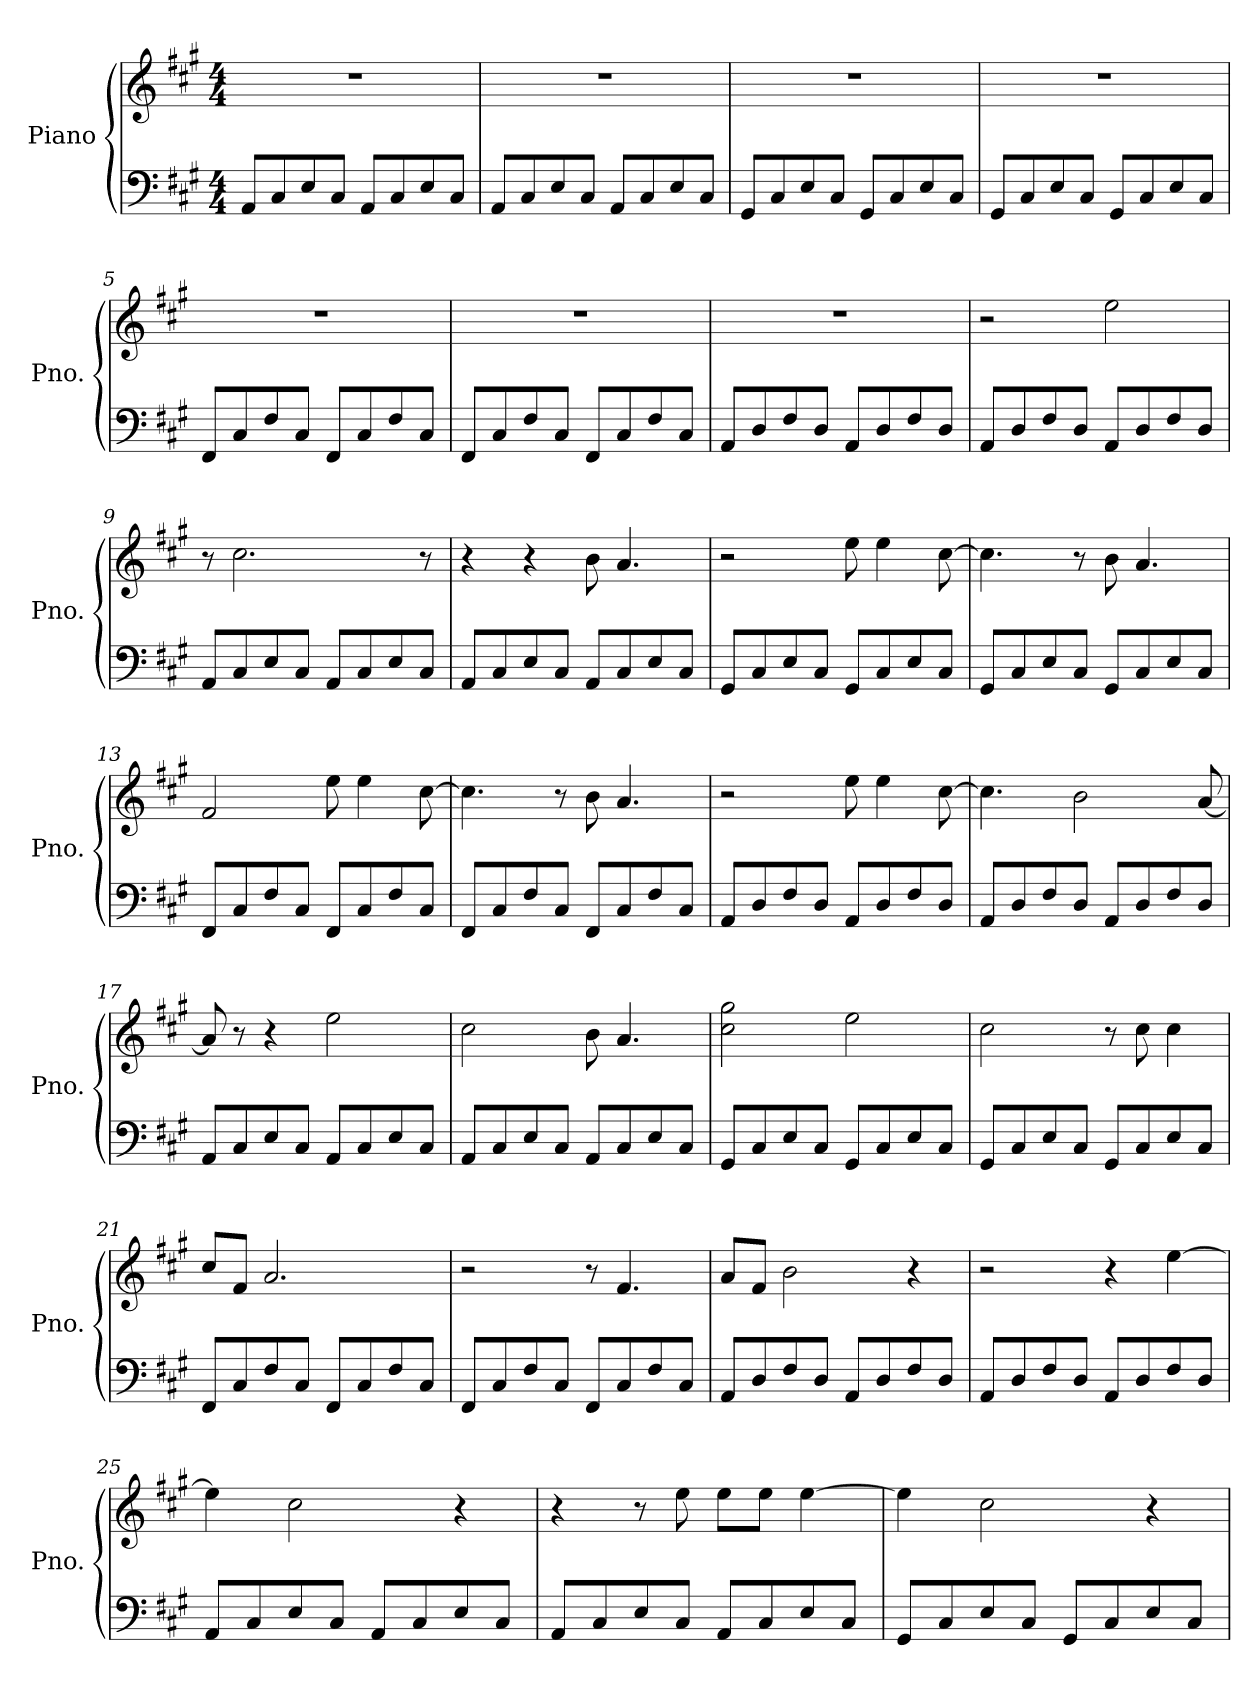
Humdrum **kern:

**kern	**kern
*part1	*part1
*staff2	*staff1
*I"Piano	*
*I'Pno.	*
*clefF4	*clefG2
*k[f#c#g#]	*k[f#c#g#]
*M4/4	*M4/4
*MM140	*MM140
=1	=1
8AA/L	1r
8C#/	.
8E/	.
8C#/J	.
8AA/L	.
8C#/	.
8E/	.
8C#/J	.
=2	=2
8AA/L	1r
8C#/	.
8E/	.
8C#/J	.
8AA/L	.
8C#/	.
8E/	.
8C#/J	.
=3	=3
8GG#/L	1r
8C#/	.
8E/	.
8C#/J	.
8GG#/L	.
8C#/	.
8E/	.
8C#/J	.
=4	=4
8GG#/L	1r
8C#/	.
8E/	.
8C#/J	.
8GG#/L	.
8C#/	.
8E/	.
8C#/J	.
=5	=5
8FF#/L	1r
8C#/	.
8F#/	.
8C#/J	.
8FF#/L	.
8C#/	.
8F#/	.
8C#/J	.
!!LO:LB:g=z
=6	=6
8FF#/L	1r
8C#/	.
8F#/	.
8C#/J	.
8FF#/L	.
8C#/	.
8F#/	.
8C#/J	.
=7	=7
8AA/L	1r
8D/	.
8F#/	.
8D/J	.
8AA/L	.
8D/	.
8F#/	.
8D/J	.
=8	=8
8AA/L	2r
8D/	.
8F#/	.
8D/J	.
8AA/L	2ee\
8D/	.
8F#/	.
8D/J	.
=9	=9
8AA/L	8r
8C#/	2.cc#\
8E/	.
8C#/J	.
8AA/L	.
8C#/	.
8E/	.
8C#/J	8r
=10	=10
8AA/L	4r
8C#/	.
8E/	4r
8C#/J	.
8AA/L	8b\
8C#/	4.a/
8E/	.
8C#/J	.
=11	=11
8GG#/L	2r
8C#/	.
8E/	.
8C#/J	.
8GG#/L	8ee\
8C#/	4ee\
8E/	.
8C#/J	[8cc#\
!!LO:LB:g=z
=12	=12
8GG#/L	4.cc#\]
8C#/	.
8E/	.
8C#/J	8r
8GG#/L	8b\
8C#/	4.a/
8E/	.
8C#/J	.
=13	=13
8FF#/L	2f#/
8C#/	.
8F#/	.
8C#/J	.
8FF#/L	8ee\
8C#/	4ee\
8F#/	.
8C#/J	[8cc#\
=14	=14
8FF#/L	4.cc#\]
8C#/	.
8F#/	.
8C#/J	8r
8FF#/L	8b\
8C#/	4.a/
8F#/	.
8C#/J	.
=15	=15
8AA/L	2r
8D/	.
8F#/	.
8D/J	.
8AA/L	8ee\
8D/	4ee\
8F#/	.
8D/J	[8cc#\
=16	=16
8AA/L	4.cc#\]
8D/	.
8F#/	.
8D/J	2b\
8AA/L	.
8D/	.
8F#/	.
8D/J	[8a/
!!LO:LB:g=z
=17	=17
8AA/L	8a/]
8C#/	8r
8E/	4r
8C#/J	.
8AA/L	2ee\
8C#/	.
8E/	.
8C#/J	.
=18	=18
8AA/L	2cc#\
8C#/	.
8E/	.
8C#/J	.
8AA/L	8b\
8C#/	4.a/
8E/	.
8C#/J	.
=19	=19
8GG#/L	2cc#\ 2gg#\
8C#/	.
8E/	.
8C#/J	.
8GG#/L	2ee\
8C#/	.
8E/	.
8C#/J	.
=20	=20
8GG#/L	2cc#\
8C#/	.
8E/	.
8C#/J	.
8GG#/L	8r
8C#/	8cc#\
8E/	4cc#\
8C#/J	.
=21	=21
8FF#/L	8cc#/L
8C#/	8f#/J
8F#/	2.a/
8C#/J	.
8FF#/L	.
8C#/	.
8F#/	.
8C#/J	.
!!LO:LB:g=z
=22	=22
8FF#/L	2r
8C#/	.
8F#/	.
8C#/J	.
8FF#/L	8r
8C#/	4.f#/
8F#/	.
8C#/J	.
=23	=23
8AA/L	8a/L
8D/	8f#/J
8F#/	2b\
8D/J	.
8AA/L	.
8D/	.
8F#/	4r
8D/J	.
=24	=24
8AA/L	2r
8D/	.
8F#/	.
8D/J	.
8AA/L	4r
8D/	.
8F#/	[4ee\
8D/J	.
=25	=25
8AA/L	4ee\]
8C#/	.
8E/	2cc#\
8C#/J	.
8AA/L	.
8C#/	.
8E/	4r
8C#/J	.
=26	=26
8AA/L	4r
8C#/	.
8E/	8r
8C#/J	8ee\
8AA/L	8ee\L
8C#/	8ee\J
8E/	[4ee\
8C#/J	.
=27	=27
8GG#/L	4ee\]
8C#/	.
8E/	2cc#\
8C#/J	.
8GG#/L	.
8C#/	.
8E/	4r
8C#/J	.
=	=
*-	*-
